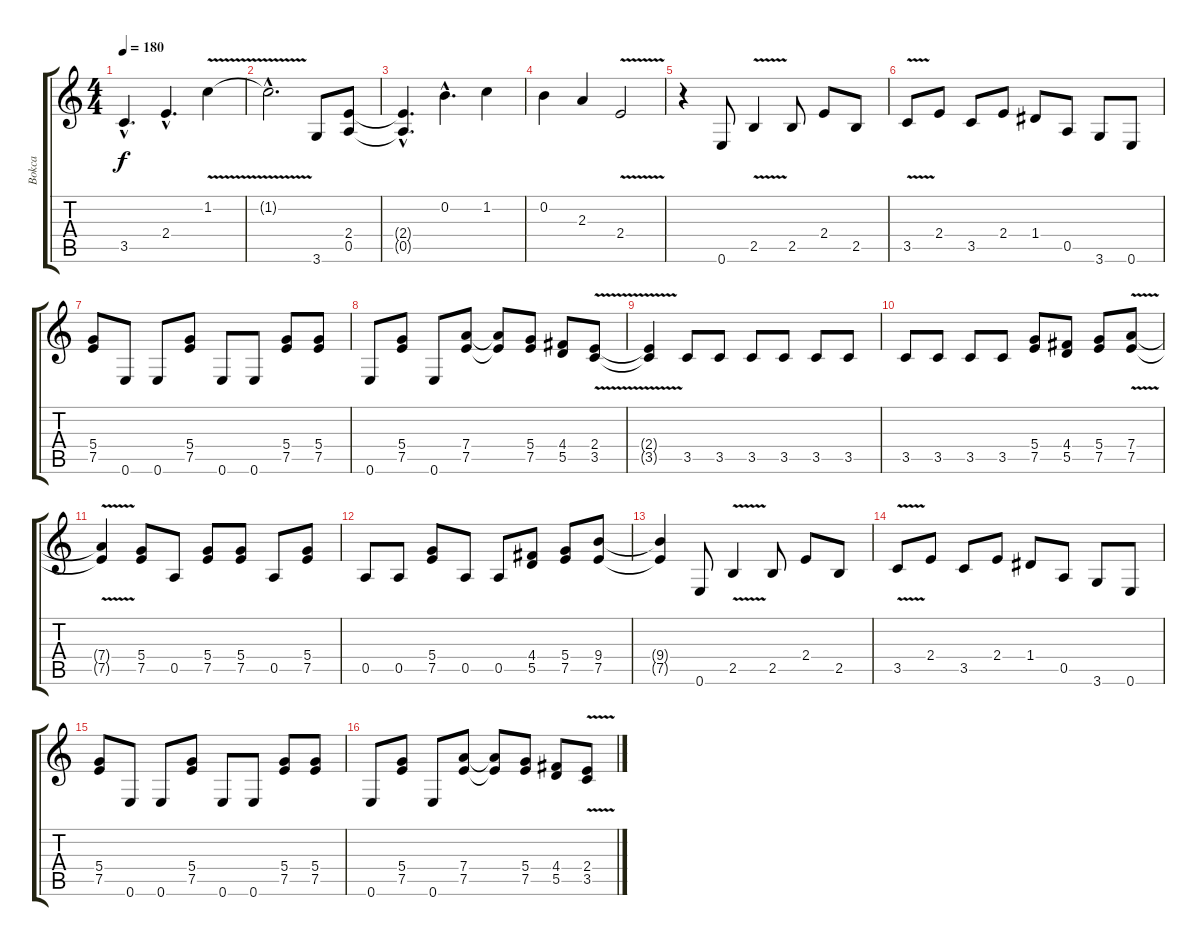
\track ("Bokca" "Bokca") {instrument distortionguitar}
\staff {score tabs}
\tuning (E4 B3 G3 D3 A2 E2) {hide}
\ts (4 4)
\tempo 180
\clef g2
\ks c
3.5{hac t}.4{d dy f} 2.4{hac}.4{d} 1.2{v}.4 |
1.2{hac t}.2{d} 3.6.8 (2.4 0.5).8 |
(2.4{hac t} 0.5{hac t}).4{d} 0.2{hac}.4{d} 1.2.4 |
0.2.4 2.3.4 2.4{v}.2 |
r.4 0.6.8 2.5{v}.4 2.5.8 2.4.8 2.5.8 |
3.5{v}.8 2.4.8 3.5.8 2.4.8 1.4.8 0.5.8 3.6.8 0.6.8 |
(5.4 7.5).8 0.6.8 0.6.8 (5.4 7.5).8 0.6.8 0.6.8 (5.4 7.5).8 (5.4 7.5).8 |
0.6.8 (5.4 7.5).8 0.6.8 (7.4 7.5).8 (7.4{t} 7.5{t}).8 (5.4 7.5).8 (4.4 5.5).8 (2.4{v} 3.5{v}).8 |
(2.4{t} 3.5{t}).4 3.5.8 3.5.8 3.5.8 3.5.8 3.5.8 3.5.8 |
3.5.8 3.5.8 3.5.8 3.5.8 (5.4 7.5).8 (4.4 5.5).8 (5.4 7.5).8 (7.4{v} 7.5).8 |
(7.4{t} 7.5{t}).4 (5.4 7.5).8 0.5.8 (5.4 7.5).8 (5.4 7.5).8 0.5.8 (5.4 7.5).8 |
0.5.8 0.5.8 (5.4 7.5).8 0.5.8 0.5.8 (4.4 5.5).8 (5.4 7.5).8 (9.4 7.5).8 |
(9.4{t} 7.5{t}).4 0.6.8 2.5{v}.4 2.5.8 2.4.8 2.5.8 |
3.5{v}.8 2.4.8 3.5.8 2.4.8 1.4.8 0.5.8 3.6.8 0.6.8 |
(5.4 7.5).8 0.6.8 0.6.8 (5.4 7.5).8 0.6.8 0.6.8 (5.4 7.5).8 (5.4 7.5).8 |
0.6.8 (5.4 7.5).8 0.6.8 (7.4 7.5).8 (7.4{t} 7.5{t}).8 (5.4 7.5).8 (4.4 5.5).8 (2.4{v} 3.5{v}).8
